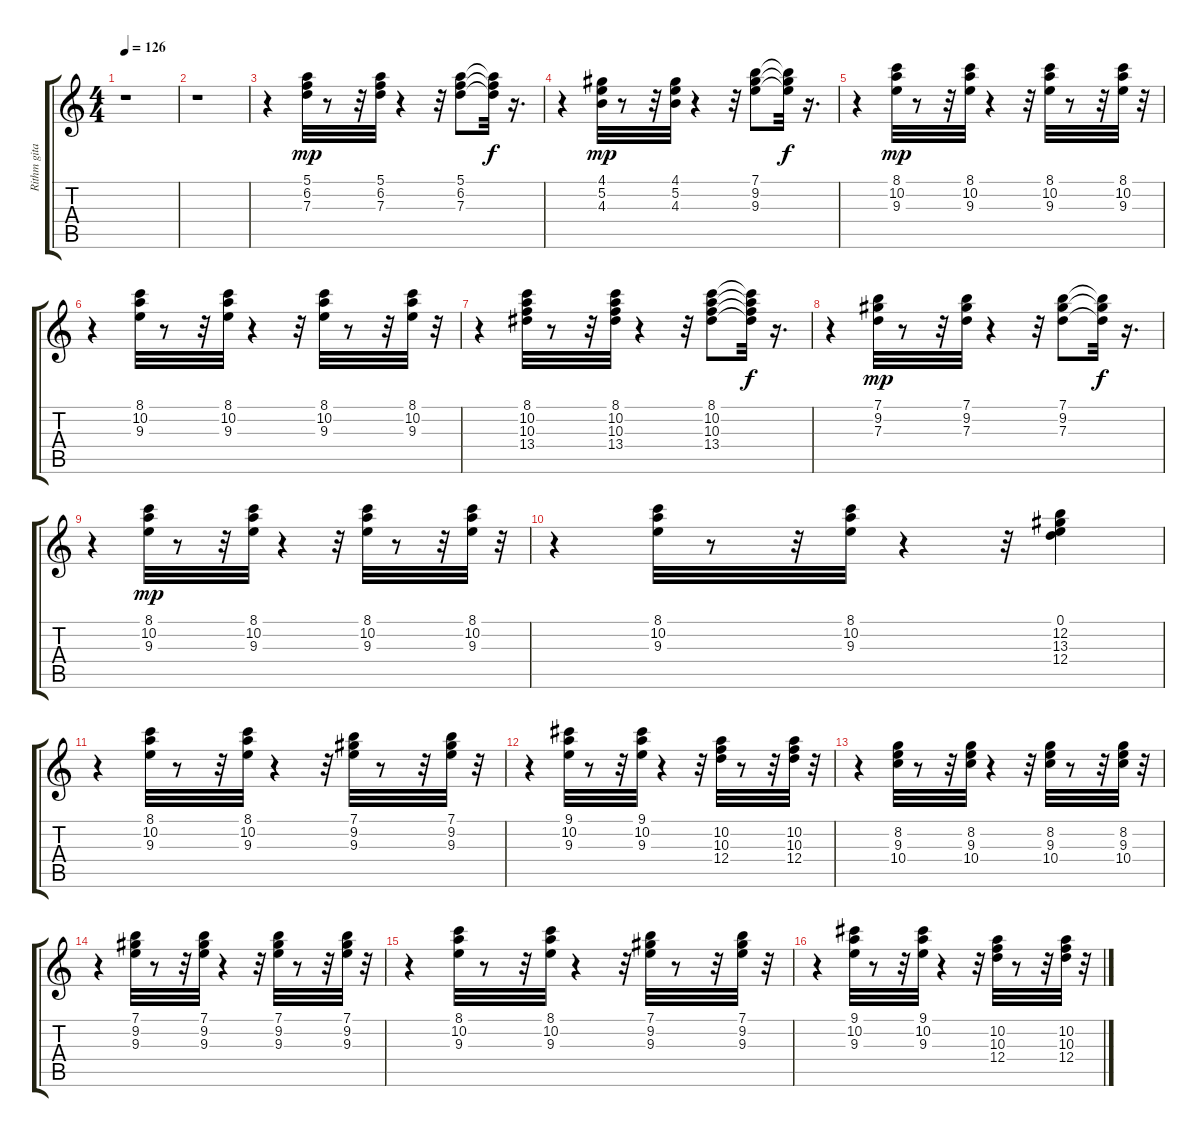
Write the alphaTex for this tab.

\track ("Rithm gitar" "Rithm gita") {instrument distortionguitar}
\staff {score tabs}
\tuning (E4 B3 G3 D3 A2 E2) {hide}
\ts (4 4)
\tempo 126
\clef g2
\ks c
r.1{dy mp instrument distortionguitar} |
r.1 |
r.4 (5.1 6.2 7.3).32 r.8 r.32 (5.1 6.2 7.3).32 r.4 r.32 (5.1 6.2 7.3).8 (5.1{t} 6.2{t} 7.3{t}).32{dy f} r.16{d} |
r.4 (4.1 5.2 4.3).32{dy mp} r.8 r.32 (4.1 5.2 4.3).32 r.4 r.32 (7.1 9.2 9.3).8 (7.1{t} 9.2{t} 9.3{t}).32{dy f} r.16{d} |
r.4 (8.1 10.2 9.3).32{dy mp} r.8 r.32 (8.1 10.2 9.3).32 r.4 r.32 (8.1 10.2 9.3).32 r.8 r.32 (8.1 10.2 9.3).32 r.32 |
r.4 (8.1 10.2 9.3).32 r.8 r.32 (8.1 10.2 9.3).32 r.4 r.32 (8.1 10.2 9.3).32 r.8 r.32 (8.1 10.2 9.3).32 r.32 |
r.4 (8.1 10.2 10.3 13.4).32 r.8 r.32 (8.1 10.2 10.3 13.4).32 r.4 r.32 (8.1 10.2 10.3 13.4).8 (8.1{t} 10.2{t} 10.3{t} 13.4{t}).32{dy f} r.16{d} |
r.4 (7.1 9.2 7.3).32{dy mp} r.8 r.32 (7.1 9.2 7.3).32 r.4 r.32 (7.1 9.2 7.3).8 (7.1{t} 9.2{t} 7.3{t}).32{dy f} r.16{d} |
r.4 (8.1 10.2 9.3).32{dy mp} r.8 r.32 (8.1 10.2 9.3).32 r.4 r.32 (8.1 10.2 9.3).32 r.8 r.32 (8.1 10.2 9.3).32 r.32 |
r.4 (8.1 10.2 9.3).32 r.8 r.32 (8.1 10.2 9.3).32 r.4 r.32 (0.1 12.2 13.3 12.4).4 |
r.4 (8.1 10.2 9.3).32 r.8 r.32 (8.1 10.2 9.3).32 r.4 r.32 (7.1 9.2 9.3).32 r.8 r.32 (7.1 9.2 9.3).32 r.32 |
r.4 (9.1 10.2 9.3).32 r.8 r.32 (9.1 10.2 9.3).32 r.4 r.32 (10.2 10.3 12.4).32 r.8 r.32 (10.2 10.3 12.4).32 r.32 |
r.4 (8.2 9.3 10.4).32 r.8 r.32 (8.2 9.3 10.4).32 r.4 r.32 (8.2 9.3 10.4).32 r.8 r.32 (8.2 9.3 10.4).32 r.32 |
r.4 (7.1 9.2 9.3).32 r.8 r.32 (7.1 9.2 9.3).32 r.4 r.32 (7.1 9.2 9.3).32 r.8 r.32 (7.1 9.2 9.3).32 r.32 |
r.4 (8.1 10.2 9.3).32 r.8 r.32 (8.1 10.2 9.3).32 r.4 r.32 (7.1 9.2 9.3).32 r.8 r.32 (7.1 9.2 9.3).32 r.32 |
r.4 (9.1 10.2 9.3).32 r.8 r.32 (9.1 10.2 9.3).32 r.4 r.32 (10.2 10.3 12.4).32 r.8 r.32 (10.2 10.3 12.4).32 r.32
